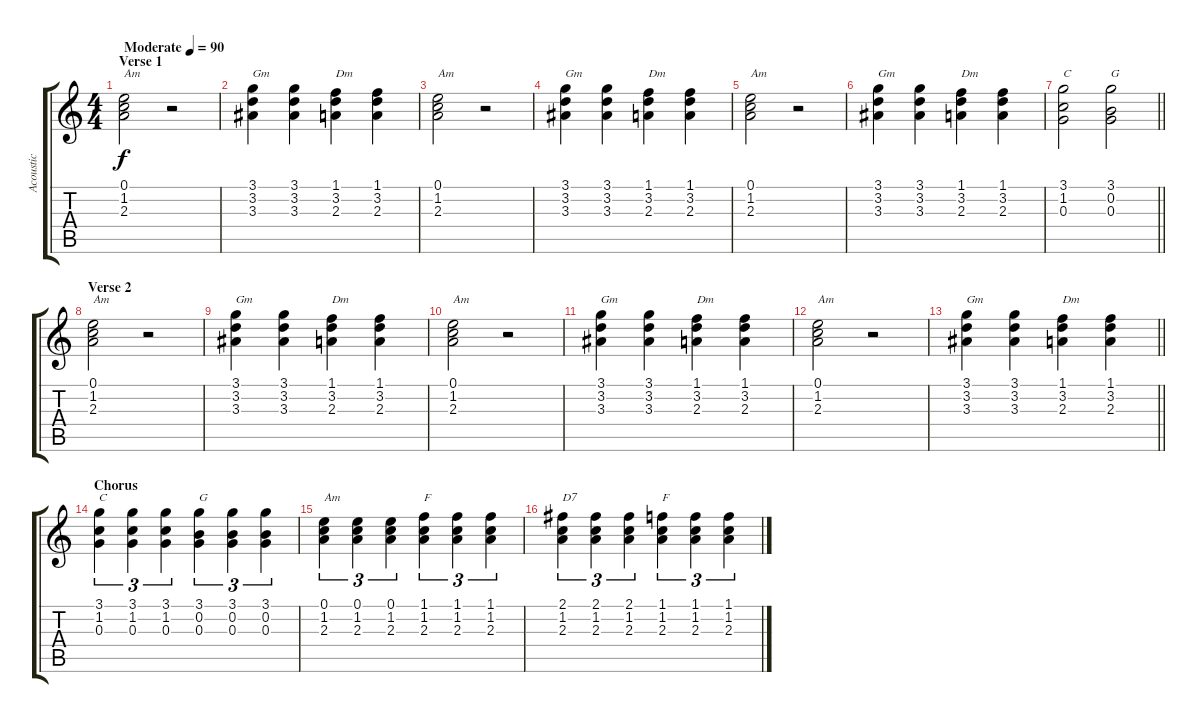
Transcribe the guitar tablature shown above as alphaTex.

\track ("Acoustic" "Acoustic") {instrument acousticguitarsteel}
\staff {score tabs}
\tuning (E4 B3 G3 D3 A2 E2) {hide}
\ts (4 4)
\section ("" "Verse 1")
\tempo (90 "Moderate")
\clef g2
\ks c
(0.1 1.2 2.3).2{txt "Am" dy f instrument acousticguitarsteel} r.2 |
(3.1 3.2 3.3).4{txt "Gm"} (3.1 3.2 3.3).4 (1.1 3.2 2.3).4{txt "Dm"} (1.1 3.2 2.3).4 |
(0.1 1.2 2.3).2{txt "Am"} r.2 |
(3.1 3.2 3.3).4{txt "Gm"} (3.1 3.2 3.3).4 (1.1 3.2 2.3).4{txt "Dm"} (1.1 3.2 2.3).4 |
(0.1 1.2 2.3).2{txt "Am"} r.2 |
(3.1 3.2 3.3).4{txt "Gm"} (3.1 3.2 3.3).4 (1.1 3.2 2.3).4{txt "Dm"} (1.1 3.2 2.3).4 |
\barLineRight lightlight
(3.1 1.2 0.3).2{txt "C"} (3.1 0.2 0.3).2{txt "G"} |
\section ("" "Verse 2")
(0.1 1.2 2.3).2{txt "Am"} r.2 |
(3.1 3.2 3.3).4{txt "Gm"} (3.1 3.2 3.3).4 (1.1 3.2 2.3).4{txt "Dm"} (1.1 3.2 2.3).4 |
(0.1 1.2 2.3).2{txt "Am"} r.2 |
(3.1 3.2 3.3).4{txt "Gm"} (3.1 3.2 3.3).4 (1.1 3.2 2.3).4{txt "Dm"} (1.1 3.2 2.3).4 |
(0.1 1.2 2.3).2{txt "Am"} r.2 |
\barLineRight lightlight
(3.1 3.2 3.3).4{txt "Gm"} (3.1 3.2 3.3).4 (1.1 3.2 2.3).4{txt "Dm"} (1.1 3.2 2.3).4 |
\section ("" "Chorus")
(3.1 1.2 0.3).4{tu (3 2) txt "C"} (3.1 1.2 0.3).4{tu (3 2)} (3.1 1.2 0.3).4{tu (3 2)} (3.1 0.2 0.3).4{tu (3 2) txt "G"} (3.1 0.2 0.3).4{tu (3 2)} (3.1 0.2 0.3).4{tu (3 2)} |
(0.1 1.2 2.3).4{tu (3 2) txt "Am"} (0.1 1.2 2.3).4{tu (3 2)} (0.1 1.2 2.3).4{tu (3 2)} (1.1 1.2 2.3).4{tu (3 2) txt "F"} (1.1 1.2 2.3).4{tu (3 2)} (1.1 1.2 2.3).4{tu (3 2)} |
(2.1 1.2 2.3).4{tu (3 2) txt "D7"} (2.1 1.2 2.3).4{tu (3 2)} (2.1 1.2 2.3).4{tu (3 2)} (1.1 1.2 2.3).4{tu (3 2) txt "F"} (1.1 1.2 2.3).4{tu (3 2)} (1.1 1.2 2.3).4{tu (3 2)}
